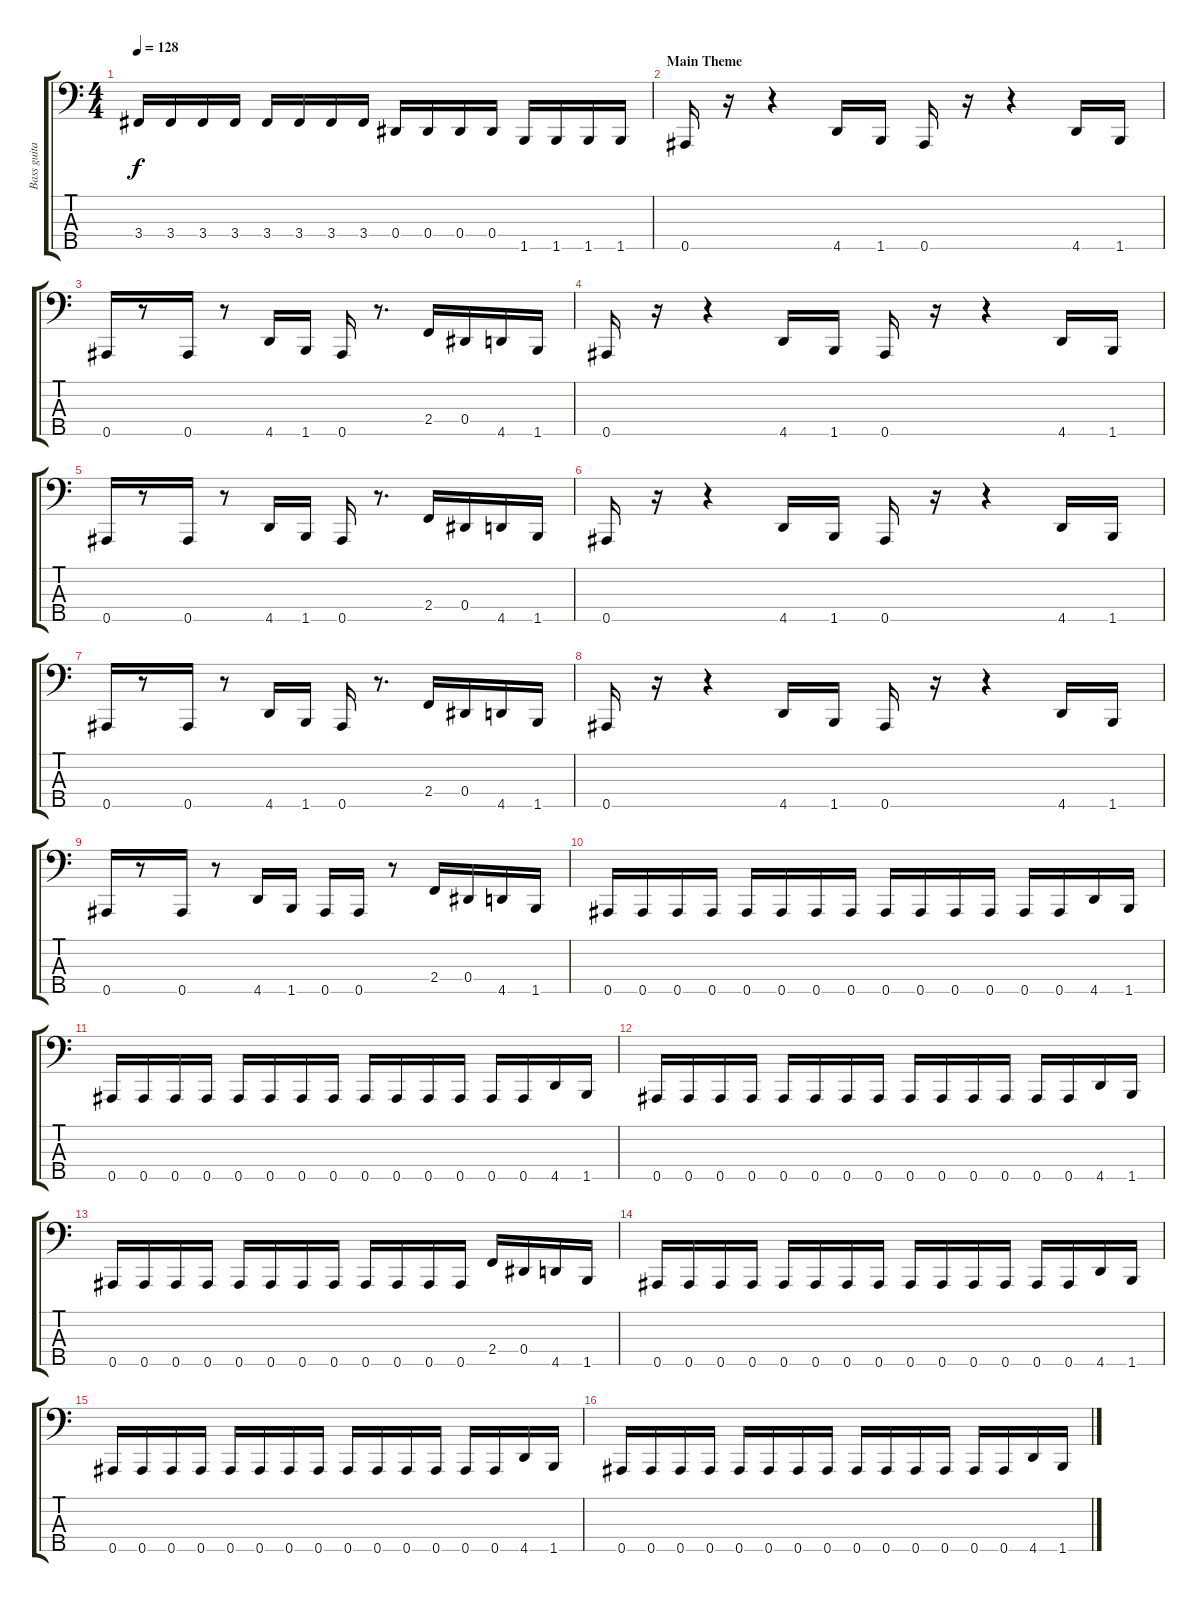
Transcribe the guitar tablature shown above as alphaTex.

\track ("Bass guitar" "Bass guita") {instrument electricbassfinger}
\staff {score tabs}
\tuning (Gb2 Db2 Ab1 Eb1 Bb0) {hide}
\ts (4 4)
\tempo 128
\clef f4
\ks c
3.4.16{dy f} 3.4.16 3.4.16 3.4.16 3.4.16 3.4.16 3.4.16 3.4.16 0.4.16 0.4.16 0.4.16 0.4.16 1.5.16 1.5.16 1.5.16 1.5.16 |
\section ("" "Main Theme")
0.5.16 r.16 r.4 4.5.16 1.5.16 0.5.16 r.16 r.4 4.5.16 1.5.16 |
0.5.16 r.8 0.5.16 r.8 4.5.16 1.5.16 0.5.16 r.8{d} 2.4.16 0.4.16 4.5.16 1.5.16 |
0.5.16 r.16 r.4 4.5.16 1.5.16 0.5.16 r.16 r.4 4.5.16 1.5.16 |
0.5.16 r.8 0.5.16 r.8 4.5.16 1.5.16 0.5.16 r.8{d} 2.4.16 0.4.16 4.5.16 1.5.16 |
0.5.16 r.16 r.4 4.5.16 1.5.16 0.5.16 r.16 r.4 4.5.16 1.5.16 |
0.5.16 r.8 0.5.16 r.8 4.5.16 1.5.16 0.5.16 r.8{d} 2.4.16 0.4.16 4.5.16 1.5.16 |
0.5.16 r.16 r.4 4.5.16 1.5.16 0.5.16 r.16 r.4 4.5.16 1.5.16 |
0.5.16 r.8 0.5.16 r.8 4.5.16 1.5.16 0.5.16 0.5.16 r.8 2.4.16 0.4.16 4.5.16 1.5.16 |
0.5.16 0.5.16 0.5.16 0.5.16 0.5.16 0.5.16 0.5.16 0.5.16 0.5.16 0.5.16 0.5.16 0.5.16 0.5.16 0.5.16 4.5.16 1.5.16 |
0.5.16 0.5.16 0.5.16 0.5.16 0.5.16 0.5.16 0.5.16 0.5.16 0.5.16 0.5.16 0.5.16 0.5.16 0.5.16 0.5.16 4.5.16 1.5.16 |
0.5.16 0.5.16 0.5.16 0.5.16 0.5.16 0.5.16 0.5.16 0.5.16 0.5.16 0.5.16 0.5.16 0.5.16 0.5.16 0.5.16 4.5.16 1.5.16 |
0.5.16 0.5.16 0.5.16 0.5.16 0.5.16 0.5.16 0.5.16 0.5.16 0.5.16 0.5.16 0.5.16 0.5.16 2.4.16 0.4.16 4.5.16 1.5.16 |
0.5.16 0.5.16 0.5.16 0.5.16 0.5.16 0.5.16 0.5.16 0.5.16 0.5.16 0.5.16 0.5.16 0.5.16 0.5.16 0.5.16 4.5.16 1.5.16 |
0.5.16 0.5.16 0.5.16 0.5.16 0.5.16 0.5.16 0.5.16 0.5.16 0.5.16 0.5.16 0.5.16 0.5.16 0.5.16 0.5.16 4.5.16 1.5.16 |
0.5.16 0.5.16 0.5.16 0.5.16 0.5.16 0.5.16 0.5.16 0.5.16 0.5.16 0.5.16 0.5.16 0.5.16 0.5.16 0.5.16 4.5.16 1.5.16
